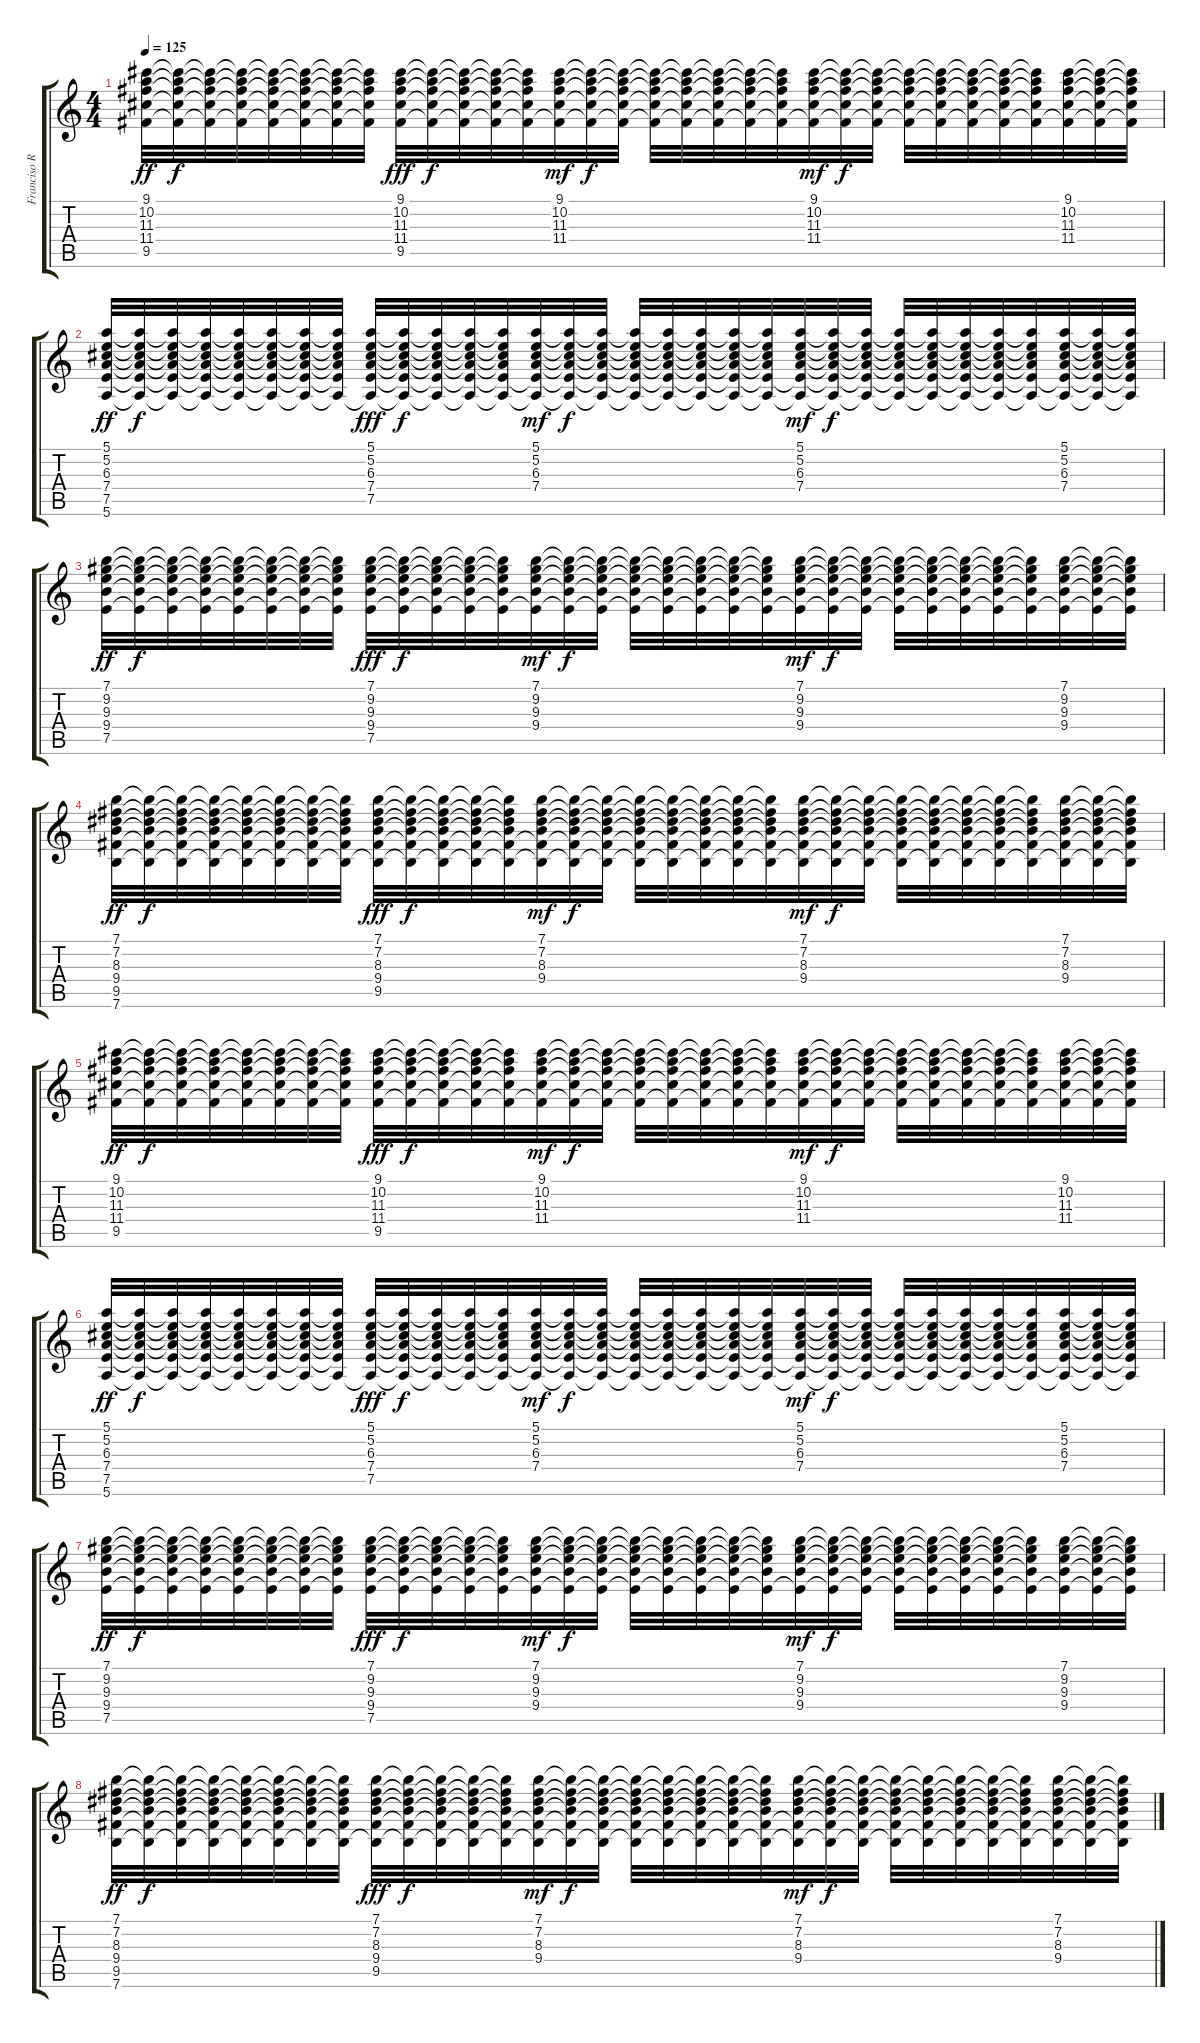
\track ("Franciso Risso E mayor" "Franciso R") {instrument distortionguitar}
\staff {score tabs}
\tuning (E4 B3 G3 D3 A2 E2) {hide}
\ts (4 4)
\tempo 125
\clef g2
\ks c
(9.1 10.2 11.3 11.4 9.5).32{dy ff} (9.1{t} 10.2{t} 11.3{t} 11.4{t} 9.5{t}).32{dy f} (9.1{t} 10.2{t} 11.3{t} 11.4{t} 9.5{t}).32 (9.1{t} 10.2{t} 11.3{t} 11.4{t} 9.5{t}).32 (9.1{t} 10.2{t} 11.3{t} 11.4{t} 9.5{t}).32 (9.1{t} 10.2{t} 11.3{t} 11.4{t} 9.5{t}).32 (9.1{t} 10.2{t} 11.3{t} 11.4{t} 9.5{t}).32 (9.1{t} 10.2{t} 11.3{t} 11.4{t} 9.5{t}).32 (9.1 10.2 11.3 11.4 9.5).32{dy fff} (9.1{t} 10.2{t} 11.3{t} 11.4{t} 9.5{t}).32{dy f} (9.1{t} 10.2{t} 11.3{t} 11.4{t} 9.5{t}).32 (9.1{t} 10.2{t} 11.3{t} 11.4{t} 9.5{t}).32 (9.1{t} 10.2{t} 11.3{t} 11.4{t} 9.5{t}).32 (9.1 10.2 11.3 11.4 9.5{t}).32{dy mf} (9.1{t} 10.2{t} 11.3{t} 11.4{t} 9.5{t}).32{dy f} (9.1{t} 10.2{t} 11.3{t} 11.4{t} 9.5{t}).32 (9.1{t} 10.2{t} 11.3{t} 11.4{t} 9.5{t}).32 (9.1{t} 10.2{t} 11.3{t} 11.4{t} 9.5{t}).32 (9.1{t} 10.2{t} 11.3{t} 11.4{t} 9.5{t}).32 (9.1{t} 10.2{t} 11.3{t} 11.4{t} 9.5{t}).32 (9.1{t} 10.2{t} 11.3{t} 11.4{t} 9.5{t}).32 (9.1 10.2 11.3 11.4 9.5{t}).32{dy mf} (9.1{t} 10.2{t} 11.3{t} 11.4{t} 9.5{t}).32{dy f} (9.1{t} 10.2{t} 11.3{t} 11.4{t} 9.5{t}).32 (9.1{t} 10.2{t} 11.3{t} 11.4{t} 9.5{t}).32 (9.1{t} 10.2{t} 11.3{t} 11.4{t} 9.5{t}).32 (9.1{t} 10.2{t} 11.3{t} 11.4{t} 9.5{t}).32 (9.1{t} 10.2{t} 11.3{t} 11.4{t} 9.5{t}).32 (9.1{t} 10.2{t} 11.3{t} 11.4{t} 9.5{t}).32 (9.1 10.2 11.3 11.4 9.5{t}).32 (9.1{t} 10.2{t} 11.3{t} 11.4{t} 9.5{t}).32 (9.1{t} 10.2{t} 11.3{t} 11.4{t} 9.5{t}).32 |
(5.1 5.2 6.3 7.4 7.5 5.6).32{dy ff} (5.1{t} 5.2{t} 6.3{t} 7.4{t} 7.5{t} 5.6{t}).32{dy f} (5.1{t} 5.2{t} 6.3{t} 7.4{t} 7.5{t} 5.6{t}).32 (5.1{t} 5.2{t} 6.3{t} 7.4{t} 7.5{t} 5.6{t}).32 (5.1{t} 5.2{t} 6.3{t} 7.4{t} 7.5{t} 5.6{t}).32 (5.1{t} 5.2{t} 6.3{t} 7.4{t} 7.5{t} 5.6{t}).32 (5.1{t} 5.2{t} 6.3{t} 7.4{t} 7.5{t} 5.6{t}).32 (5.1{t} 5.2{t} 6.3{t} 7.4{t} 7.5{t} 5.6{t}).32 (5.1 5.2 6.3 7.4 7.5 5.6{t}).32{dy fff} (5.1{t} 5.2{t} 6.3{t} 7.4{t} 7.5{t} 5.6{t}).32{dy f} (5.1{t} 5.2{t} 6.3{t} 7.4{t} 7.5{t} 5.6{t}).32 (5.1{t} 5.2{t} 6.3{t} 7.4{t} 7.5{t} 5.6{t}).32 (5.1{t} 5.2{t} 6.3{t} 7.4{t} 7.5{t} 5.6{t}).32 (5.1 5.2 6.3 7.4 7.5{t} 5.6{t}).32{dy mf} (5.1{t} 5.2{t} 6.3{t} 7.4{t} 7.5{t} 5.6{t}).32{dy f} (5.1{t} 5.2{t} 6.3{t} 7.4{t} 7.5{t} 5.6{t}).32 (5.1{t} 5.2{t} 6.3{t} 7.4{t} 7.5{t} 5.6{t}).32 (5.1{t} 5.2{t} 6.3{t} 7.4{t} 7.5{t} 5.6{t}).32 (5.1{t} 5.2{t} 6.3{t} 7.4{t} 7.5{t} 5.6{t}).32 (5.1{t} 5.2{t} 6.3{t} 7.4{t} 7.5{t} 5.6{t}).32 (5.1{t} 5.2{t} 6.3{t} 7.4{t} 7.5{t} 5.6{t}).32 (5.1 5.2 6.3 7.4 7.5{t} 5.6{t}).32{dy mf} (5.1{t} 5.2{t} 6.3{t} 7.4{t} 7.5{t} 5.6{t}).32{dy f} (5.1{t} 5.2{t} 6.3{t} 7.4{t} 7.5{t} 5.6{t}).32 (5.1{t} 5.2{t} 6.3{t} 7.4{t} 7.5{t} 5.6{t}).32 (5.1{t} 5.2{t} 6.3{t} 7.4{t} 7.5{t} 5.6{t}).32 (5.1{t} 5.2{t} 6.3{t} 7.4{t} 7.5{t} 5.6{t}).32 (5.1{t} 5.2{t} 6.3{t} 7.4{t} 7.5{t} 5.6{t}).32 (5.1{t} 5.2{t} 6.3{t} 7.4{t} 7.5{t} 5.6{t}).32 (5.1 5.2 6.3 7.4 7.5{t} 5.6{t}).32 (5.1{t} 5.2{t} 6.3{t} 7.4{t} 7.5{t} 5.6{t}).32 (5.1{t} 5.2{t} 6.3{t} 7.4{t} 7.5{t} 5.6{t}).32 |
(7.1 9.2 9.3 9.4 7.5).32{dy ff} (7.1{t} 9.2{t} 9.3{t} 9.4{t} 7.5{t}).32{dy f} (7.1{t} 9.2{t} 9.3{t} 9.4{t} 7.5{t}).32 (7.1{t} 9.2{t} 9.3{t} 9.4{t} 7.5{t}).32 (7.1{t} 9.2{t} 9.3{t} 9.4{t} 7.5{t}).32 (7.1{t} 9.2{t} 9.3{t} 9.4{t} 7.5{t}).32 (7.1{t} 9.2{t} 9.3{t} 9.4{t} 7.5{t}).32 (7.1{t} 9.2{t} 9.3{t} 9.4{t} 7.5{t}).32 (7.1 9.2 9.3 9.4 7.5).32{dy fff} (7.1{t} 9.2{t} 9.3{t} 9.4{t} 7.5{t}).32{dy f} (7.1{t} 9.2{t} 9.3{t} 9.4{t} 7.5{t}).32 (7.1{t} 9.2{t} 9.3{t} 9.4{t} 7.5{t}).32 (7.1{t} 9.2{t} 9.3{t} 9.4{t} 7.5{t}).32 (7.1 9.2 9.3 9.4 7.5{t}).32{dy mf} (7.1{t} 9.2{t} 9.3{t} 9.4{t} 7.5{t}).32{dy f} (7.1{t} 9.2{t} 9.3{t} 9.4{t} 7.5{t}).32 (7.1{t} 9.2{t} 9.3{t} 9.4{t} 7.5{t}).32 (7.1{t} 9.2{t} 9.3{t} 9.4{t} 7.5{t}).32 (7.1{t} 9.2{t} 9.3{t} 9.4{t} 7.5{t}).32 (7.1{t} 9.2{t} 9.3{t} 9.4{t} 7.5{t}).32 (7.1{t} 9.2{t} 9.3{t} 9.4{t} 7.5{t}).32 (7.1 9.2 9.3 9.4 7.5{t}).32{dy mf} (7.1{t} 9.2{t} 9.3{t} 9.4{t} 7.5{t}).32{dy f} (7.1{t} 9.2{t} 9.3{t} 9.4{t} 7.5{t}).32 (7.1{t} 9.2{t} 9.3{t} 9.4{t} 7.5{t}).32 (7.1{t} 9.2{t} 9.3{t} 9.4{t} 7.5{t}).32 (7.1{t} 9.2{t} 9.3{t} 9.4{t} 7.5{t}).32 (7.1{t} 9.2{t} 9.3{t} 9.4{t} 7.5{t}).32 (7.1{t} 9.2{t} 9.3{t} 9.4{t} 7.5{t}).32 (7.1 9.2 9.3 9.4 7.5{t}).32 (7.1{t} 9.2{t} 9.3{t} 9.4{t} 7.5{t}).32 (7.1{t} 9.2{t} 9.3{t} 9.4{t} 7.5{t}).32 |
(7.1 7.2 8.3 9.4 9.5 7.6).32{dy ff} (7.1{t} 7.2{t} 8.3{t} 9.4{t} 9.5{t} 7.6{t}).32{dy f} (7.1{t} 7.2{t} 8.3{t} 9.4{t} 9.5{t} 7.6{t}).32 (7.1{t} 7.2{t} 8.3{t} 9.4{t} 9.5{t} 7.6{t}).32 (7.1{t} 7.2{t} 8.3{t} 9.4{t} 9.5{t} 7.6{t}).32 (7.1{t} 7.2{t} 8.3{t} 9.4{t} 9.5{t} 7.6{t}).32 (7.1{t} 7.2{t} 8.3{t} 9.4{t} 9.5{t} 7.6{t}).32 (7.1{t} 7.2{t} 8.3{t} 9.4{t} 9.5{t} 7.6{t}).32 (7.1 7.2 8.3 9.4 9.5 7.6{t}).32{dy fff} (7.1{t} 7.2{t} 8.3{t} 9.4{t} 9.5{t} 7.6{t}).32{dy f} (7.1{t} 7.2{t} 8.3{t} 9.4{t} 9.5{t} 7.6{t}).32 (7.1{t} 7.2{t} 8.3{t} 9.4{t} 9.5{t} 7.6{t}).32 (7.1{t} 7.2{t} 8.3{t} 9.4{t} 9.5{t} 7.6{t}).32 (7.1 7.2 8.3 9.4 9.5{t} 7.6{t}).32{dy mf} (7.1{t} 7.2{t} 8.3{t} 9.4{t} 9.5{t} 7.6{t}).32{dy f} (7.1{t} 7.2{t} 8.3{t} 9.4{t} 9.5{t} 7.6{t}).32 (7.1{t} 7.2{t} 8.3{t} 9.4{t} 9.5{t} 7.6{t}).32 (7.1{t} 7.2{t} 8.3{t} 9.4{t} 9.5{t} 7.6{t}).32 (7.1{t} 7.2{t} 8.3{t} 9.4{t} 9.5{t} 7.6{t}).32 (7.1{t} 7.2{t} 8.3{t} 9.4{t} 9.5{t} 7.6{t}).32 (7.1{t} 7.2{t} 8.3{t} 9.4{t} 9.5{t} 7.6{t}).32 (7.1 7.2 8.3 9.4 9.5{t} 7.6{t}).32{dy mf} (7.1{t} 7.2{t} 8.3{t} 9.4{t} 9.5{t} 7.6{t}).32{dy f} (7.1{t} 7.2{t} 8.3{t} 9.4{t} 9.5{t} 7.6{t}).32 (7.1{t} 7.2{t} 8.3{t} 9.4{t} 9.5{t} 7.6{t}).32 (7.1{t} 7.2{t} 8.3{t} 9.4{t} 9.5{t} 7.6{t}).32 (7.1{t} 7.2{t} 8.3{t} 9.4{t} 9.5{t} 7.6{t}).32 (7.1{t} 7.2{t} 8.3{t} 9.4{t} 9.5{t} 7.6{t}).32 (7.1{t} 7.2{t} 8.3{t} 9.4{t} 9.5{t} 7.6{t}).32 (7.1 7.2 8.3 9.4 9.5{t} 7.6{t}).32 (7.1{t} 7.2{t} 8.3{t} 9.4{t} 9.5{t} 7.6{t}).32 (7.1{t} 7.2{t} 8.3{t} 9.4{t} 9.5{t} 7.6{t}).32 |
(9.1 10.2 11.3 11.4 9.5).32{dy ff} (9.1{t} 10.2{t} 11.3{t} 11.4{t} 9.5{t}).32{dy f} (9.1{t} 10.2{t} 11.3{t} 11.4{t} 9.5{t}).32 (9.1{t} 10.2{t} 11.3{t} 11.4{t} 9.5{t}).32 (9.1{t} 10.2{t} 11.3{t} 11.4{t} 9.5{t}).32 (9.1{t} 10.2{t} 11.3{t} 11.4{t} 9.5{t}).32 (9.1{t} 10.2{t} 11.3{t} 11.4{t} 9.5{t}).32 (9.1{t} 10.2{t} 11.3{t} 11.4{t} 9.5{t}).32 (9.1 10.2 11.3 11.4 9.5).32{dy fff} (9.1{t} 10.2{t} 11.3{t} 11.4{t} 9.5{t}).32{dy f} (9.1{t} 10.2{t} 11.3{t} 11.4{t} 9.5{t}).32 (9.1{t} 10.2{t} 11.3{t} 11.4{t} 9.5{t}).32 (9.1{t} 10.2{t} 11.3{t} 11.4{t} 9.5{t}).32 (9.1 10.2 11.3 11.4 9.5{t}).32{dy mf} (9.1{t} 10.2{t} 11.3{t} 11.4{t} 9.5{t}).32{dy f} (9.1{t} 10.2{t} 11.3{t} 11.4{t} 9.5{t}).32 (9.1{t} 10.2{t} 11.3{t} 11.4{t} 9.5{t}).32 (9.1{t} 10.2{t} 11.3{t} 11.4{t} 9.5{t}).32 (9.1{t} 10.2{t} 11.3{t} 11.4{t} 9.5{t}).32 (9.1{t} 10.2{t} 11.3{t} 11.4{t} 9.5{t}).32 (9.1{t} 10.2{t} 11.3{t} 11.4{t} 9.5{t}).32 (9.1 10.2 11.3 11.4 9.5{t}).32{dy mf} (9.1{t} 10.2{t} 11.3{t} 11.4{t} 9.5{t}).32{dy f} (9.1{t} 10.2{t} 11.3{t} 11.4{t} 9.5{t}).32 (9.1{t} 10.2{t} 11.3{t} 11.4{t} 9.5{t}).32 (9.1{t} 10.2{t} 11.3{t} 11.4{t} 9.5{t}).32 (9.1{t} 10.2{t} 11.3{t} 11.4{t} 9.5{t}).32 (9.1{t} 10.2{t} 11.3{t} 11.4{t} 9.5{t}).32 (9.1{t} 10.2{t} 11.3{t} 11.4{t} 9.5{t}).32 (9.1 10.2 11.3 11.4 9.5{t}).32 (9.1{t} 10.2{t} 11.3{t} 11.4{t} 9.5{t}).32 (9.1{t} 10.2{t} 11.3{t} 11.4{t} 9.5{t}).32 |
(5.1 5.2 6.3 7.4 7.5 5.6).32{dy ff} (5.1{t} 5.2{t} 6.3{t} 7.4{t} 7.5{t} 5.6{t}).32{dy f} (5.1{t} 5.2{t} 6.3{t} 7.4{t} 7.5{t} 5.6{t}).32 (5.1{t} 5.2{t} 6.3{t} 7.4{t} 7.5{t} 5.6{t}).32 (5.1{t} 5.2{t} 6.3{t} 7.4{t} 7.5{t} 5.6{t}).32 (5.1{t} 5.2{t} 6.3{t} 7.4{t} 7.5{t} 5.6{t}).32 (5.1{t} 5.2{t} 6.3{t} 7.4{t} 7.5{t} 5.6{t}).32 (5.1{t} 5.2{t} 6.3{t} 7.4{t} 7.5{t} 5.6{t}).32 (5.1 5.2 6.3 7.4 7.5 5.6{t}).32{dy fff} (5.1{t} 5.2{t} 6.3{t} 7.4{t} 7.5{t} 5.6{t}).32{dy f} (5.1{t} 5.2{t} 6.3{t} 7.4{t} 7.5{t} 5.6{t}).32 (5.1{t} 5.2{t} 6.3{t} 7.4{t} 7.5{t} 5.6{t}).32 (5.1{t} 5.2{t} 6.3{t} 7.4{t} 7.5{t} 5.6{t}).32 (5.1 5.2 6.3 7.4 7.5{t} 5.6{t}).32{dy mf} (5.1{t} 5.2{t} 6.3{t} 7.4{t} 7.5{t} 5.6{t}).32{dy f} (5.1{t} 5.2{t} 6.3{t} 7.4{t} 7.5{t} 5.6{t}).32 (5.1{t} 5.2{t} 6.3{t} 7.4{t} 7.5{t} 5.6{t}).32 (5.1{t} 5.2{t} 6.3{t} 7.4{t} 7.5{t} 5.6{t}).32 (5.1{t} 5.2{t} 6.3{t} 7.4{t} 7.5{t} 5.6{t}).32 (5.1{t} 5.2{t} 6.3{t} 7.4{t} 7.5{t} 5.6{t}).32 (5.1{t} 5.2{t} 6.3{t} 7.4{t} 7.5{t} 5.6{t}).32 (5.1 5.2 6.3 7.4 7.5{t} 5.6{t}).32{dy mf} (5.1{t} 5.2{t} 6.3{t} 7.4{t} 7.5{t} 5.6{t}).32{dy f} (5.1{t} 5.2{t} 6.3{t} 7.4{t} 7.5{t} 5.6{t}).32 (5.1{t} 5.2{t} 6.3{t} 7.4{t} 7.5{t} 5.6{t}).32 (5.1{t} 5.2{t} 6.3{t} 7.4{t} 7.5{t} 5.6{t}).32 (5.1{t} 5.2{t} 6.3{t} 7.4{t} 7.5{t} 5.6{t}).32 (5.1{t} 5.2{t} 6.3{t} 7.4{t} 7.5{t} 5.6{t}).32 (5.1{t} 5.2{t} 6.3{t} 7.4{t} 7.5{t} 5.6{t}).32 (5.1 5.2 6.3 7.4 7.5{t} 5.6{t}).32 (5.1{t} 5.2{t} 6.3{t} 7.4{t} 7.5{t} 5.6{t}).32 (5.1{t} 5.2{t} 6.3{t} 7.4{t} 7.5{t} 5.6{t}).32 |
(7.1 9.2 9.3 9.4 7.5).32{dy ff} (7.1{t} 9.2{t} 9.3{t} 9.4{t} 7.5{t}).32{dy f} (7.1{t} 9.2{t} 9.3{t} 9.4{t} 7.5{t}).32 (7.1{t} 9.2{t} 9.3{t} 9.4{t} 7.5{t}).32 (7.1{t} 9.2{t} 9.3{t} 9.4{t} 7.5{t}).32 (7.1{t} 9.2{t} 9.3{t} 9.4{t} 7.5{t}).32 (7.1{t} 9.2{t} 9.3{t} 9.4{t} 7.5{t}).32 (7.1{t} 9.2{t} 9.3{t} 9.4{t} 7.5{t}).32 (7.1 9.2 9.3 9.4 7.5).32{dy fff} (7.1{t} 9.2{t} 9.3{t} 9.4{t} 7.5{t}).32{dy f} (7.1{t} 9.2{t} 9.3{t} 9.4{t} 7.5{t}).32 (7.1{t} 9.2{t} 9.3{t} 9.4{t} 7.5{t}).32 (7.1{t} 9.2{t} 9.3{t} 9.4{t} 7.5{t}).32 (7.1 9.2 9.3 9.4 7.5{t}).32{dy mf} (7.1{t} 9.2{t} 9.3{t} 9.4{t} 7.5{t}).32{dy f} (7.1{t} 9.2{t} 9.3{t} 9.4{t} 7.5{t}).32 (7.1{t} 9.2{t} 9.3{t} 9.4{t} 7.5{t}).32 (7.1{t} 9.2{t} 9.3{t} 9.4{t} 7.5{t}).32 (7.1{t} 9.2{t} 9.3{t} 9.4{t} 7.5{t}).32 (7.1{t} 9.2{t} 9.3{t} 9.4{t} 7.5{t}).32 (7.1{t} 9.2{t} 9.3{t} 9.4{t} 7.5{t}).32 (7.1 9.2 9.3 9.4 7.5{t}).32{dy mf} (7.1{t} 9.2{t} 9.3{t} 9.4{t} 7.5{t}).32{dy f} (7.1{t} 9.2{t} 9.3{t} 9.4{t} 7.5{t}).32 (7.1{t} 9.2{t} 9.3{t} 9.4{t} 7.5{t}).32 (7.1{t} 9.2{t} 9.3{t} 9.4{t} 7.5{t}).32 (7.1{t} 9.2{t} 9.3{t} 9.4{t} 7.5{t}).32 (7.1{t} 9.2{t} 9.3{t} 9.4{t} 7.5{t}).32 (7.1{t} 9.2{t} 9.3{t} 9.4{t} 7.5{t}).32 (7.1 9.2 9.3 9.4 7.5{t}).32 (7.1{t} 9.2{t} 9.3{t} 9.4{t} 7.5{t}).32 (7.1{t} 9.2{t} 9.3{t} 9.4{t} 7.5{t}).32 |
(7.1 7.2 8.3 9.4 9.5 7.6).32{dy ff} (7.1{t} 7.2{t} 8.3{t} 9.4{t} 9.5{t} 7.6{t}).32{dy f} (7.1{t} 7.2{t} 8.3{t} 9.4{t} 9.5{t} 7.6{t}).32 (7.1{t} 7.2{t} 8.3{t} 9.4{t} 9.5{t} 7.6{t}).32 (7.1{t} 7.2{t} 8.3{t} 9.4{t} 9.5{t} 7.6{t}).32 (7.1{t} 7.2{t} 8.3{t} 9.4{t} 9.5{t} 7.6{t}).32 (7.1{t} 7.2{t} 8.3{t} 9.4{t} 9.5{t} 7.6{t}).32 (7.1{t} 7.2{t} 8.3{t} 9.4{t} 9.5{t} 7.6{t}).32 (7.1 7.2 8.3 9.4 9.5 7.6{t}).32{dy fff} (7.1{t} 7.2{t} 8.3{t} 9.4{t} 9.5{t} 7.6{t}).32{dy f} (7.1{t} 7.2{t} 8.3{t} 9.4{t} 9.5{t} 7.6{t}).32 (7.1{t} 7.2{t} 8.3{t} 9.4{t} 9.5{t} 7.6{t}).32 (7.1{t} 7.2{t} 8.3{t} 9.4{t} 9.5{t} 7.6{t}).32 (7.1 7.2 8.3 9.4 9.5{t} 7.6{t}).32{dy mf} (7.1{t} 7.2{t} 8.3{t} 9.4{t} 9.5{t} 7.6{t}).32{dy f} (7.1{t} 7.2{t} 8.3{t} 9.4{t} 9.5{t} 7.6{t}).32 (7.1{t} 7.2{t} 8.3{t} 9.4{t} 9.5{t} 7.6{t}).32 (7.1{t} 7.2{t} 8.3{t} 9.4{t} 9.5{t} 7.6{t}).32 (7.1{t} 7.2{t} 8.3{t} 9.4{t} 9.5{t} 7.6{t}).32 (7.1{t} 7.2{t} 8.3{t} 9.4{t} 9.5{t} 7.6{t}).32 (7.1{t} 7.2{t} 8.3{t} 9.4{t} 9.5{t} 7.6{t}).32 (7.1 7.2 8.3 9.4 9.5{t} 7.6{t}).32{dy mf} (7.1{t} 7.2{t} 8.3{t} 9.4{t} 9.5{t} 7.6{t}).32{dy f} (7.1{t} 7.2{t} 8.3{t} 9.4{t} 9.5{t} 7.6{t}).32 (7.1{t} 7.2{t} 8.3{t} 9.4{t} 9.5{t} 7.6{t}).32 (7.1{t} 7.2{t} 8.3{t} 9.4{t} 9.5{t} 7.6{t}).32 (7.1{t} 7.2{t} 8.3{t} 9.4{t} 9.5{t} 7.6{t}).32 (7.1{t} 7.2{t} 8.3{t} 9.4{t} 9.5{t} 7.6{t}).32 (7.1{t} 7.2{t} 8.3{t} 9.4{t} 9.5{t} 7.6{t}).32 (7.1 7.2 8.3 9.4 9.5{t} 7.6{t}).32 (7.1{t} 7.2{t} 8.3{t} 9.4{t} 9.5{t} 7.6{t}).32 (7.1{t} 7.2{t} 8.3{t} 9.4{t} 9.5{t} 7.6{t}).32
